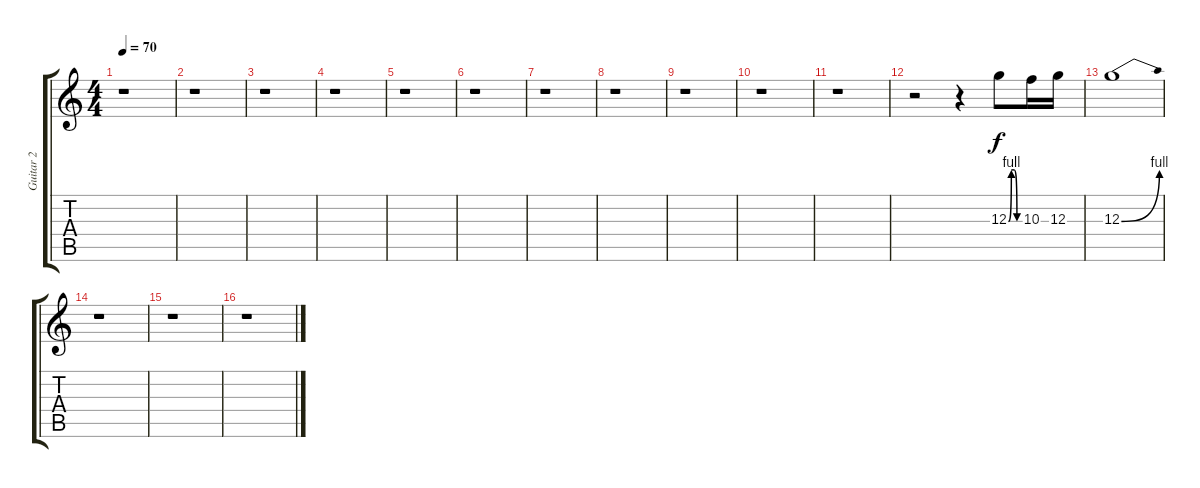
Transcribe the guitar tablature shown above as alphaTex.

\track ("Guitar 2" "Guitar 2") {instrument overdrivenguitar}
\staff {score tabs}
\tuning (E4 B3 G3 D3 A2 E2) {hide}
\ts (4 4)
\tempo 70
\clef g2
\ks c
r.1{dy f instrument overdrivenguitar} |
r.1 |
r.1 |
r.1 |
r.1 |
r.1 |
r.1 |
r.1 |
r.1 |
r.1 |
r.1 |
r.2 r.4 12.3{be (custom 0 0 15 4 30 4 45 0 60 0)}.8 10.3.16 12.3.16 |
12.3{be (bend 0 0 60 4)}.1 |
r.1 |
r.1 |
r.1
